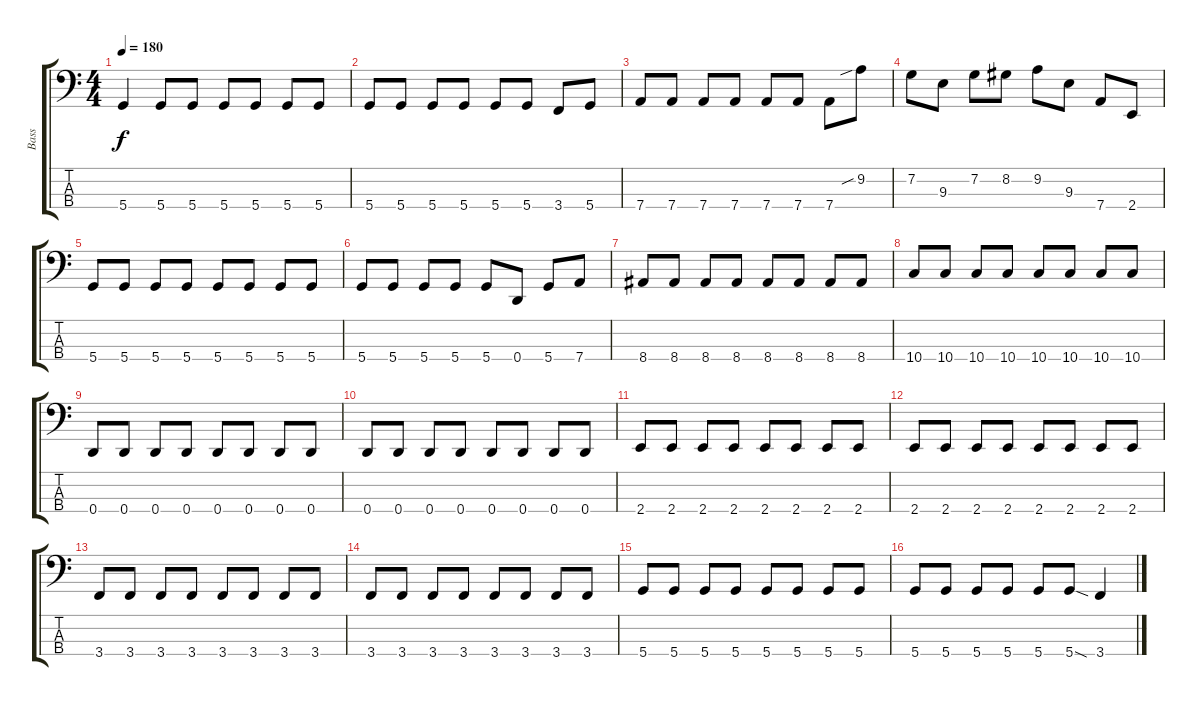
\track ("Bass" "Bass") {instrument electricbassfinger}
\staff {score tabs}
\tuning (F2 C2 G1 D1) {hide}
\ts (4 4)
\tempo 180
\clef f4
\ks c
5.4.4{dy f} 5.4.8 5.4.8 5.4.8 5.4.8 5.4.8 5.4.8 |
5.4.8 5.4.8 5.4.8 5.4.8 5.4.8 5.4.8 3.4.8 5.4.8 |
7.4.8 7.4.8 7.4.8 7.4.8 7.4.8 7.4.8 7.4.8 9.2{sib}.8 |
7.2.8 9.3.8 7.2.8 8.2.8 9.2.8 9.3.8 7.4.8 2.4.8 |
5.4.8 5.4.8 5.4.8 5.4.8 5.4.8 5.4.8 5.4.8 5.4.8 |
5.4.8 5.4.8 5.4.8 5.4.8 5.4.8 0.4.8 5.4.8 7.4.8 |
8.4.8 8.4.8 8.4.8 8.4.8 8.4.8 8.4.8 8.4.8 8.4.8 |
10.4.8 10.4.8 10.4.8 10.4.8 10.4.8 10.4.8 10.4.8 10.4.8 |
0.4.8 0.4.8 0.4.8 0.4.8 0.4.8 0.4.8 0.4.8 0.4.8 |
0.4.8 0.4.8 0.4.8 0.4.8 0.4.8 0.4.8 0.4.8 0.4.8 |
2.4.8 2.4.8 2.4.8 2.4.8 2.4.8 2.4.8 2.4.8 2.4.8 |
2.4.8 2.4.8 2.4.8 2.4.8 2.4.8 2.4.8 2.4.8 2.4.8 |
3.4.8 3.4.8 3.4.8 3.4.8 3.4.8 3.4.8 3.4.8 3.4.8 |
3.4.8 3.4.8 3.4.8 3.4.8 3.4.8 3.4.8 3.4.8 3.4.8 |
5.4.8 5.4.8 5.4.8 5.4.8 5.4.8 5.4.8 5.4.8 5.4.8 |
5.4.8 5.4.8 5.4.8 5.4.8 5.4.8 5.4{sod}.8 3.4.4
